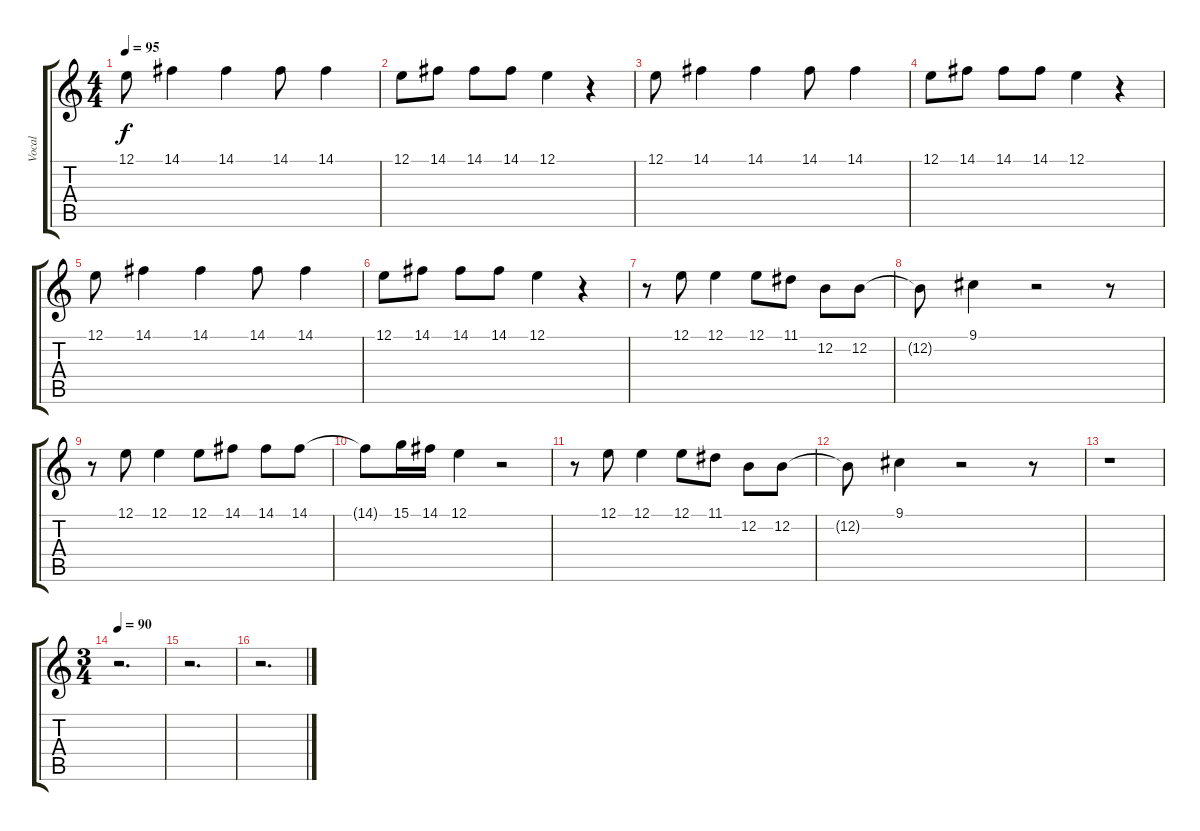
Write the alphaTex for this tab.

\track ("Vocal" "Vocal") {instrument synthvoice}
\staff {score tabs}
\tuning (E4 B3 G3 D3 A2 E2) {hide}
\ts (4 4)
\tempo 95
\clef g2
\ks c
12.1.8{dy f} 14.1.4 14.1.4 14.1.8 14.1.4 |
12.1.8 14.1.8 14.1.8 14.1.8 12.1.4 r.4 |
12.1.8 14.1.4 14.1.4 14.1.8 14.1.4 |
12.1.8 14.1.8 14.1.8 14.1.8 12.1.4 r.4 |
12.1.8 14.1.4 14.1.4 14.1.8 14.1.4 |
12.1.8 14.1.8 14.1.8 14.1.8 12.1.4 r.4 |
r.8 12.1.8 12.1.4 12.1.8 11.1.8 12.2.8 12.2.8 |
12.2{t}.8 9.1.4 r.2 r.8 |
r.8 12.1.8 12.1.4 12.1.8 14.1.8 14.1.8 14.1.8 |
14.1{t}.8 15.1.16 14.1.16 12.1.4 r.2 |
r.8 12.1.8 12.1.4 12.1.8 11.1.8 12.2.8 12.2.8 |
12.2{t}.8 9.1.4 r.2 r.8 |
r.1 |
\ts (3 4)
\tempo 90
r.2{d} |
r.2{d} |
r.2{d}
